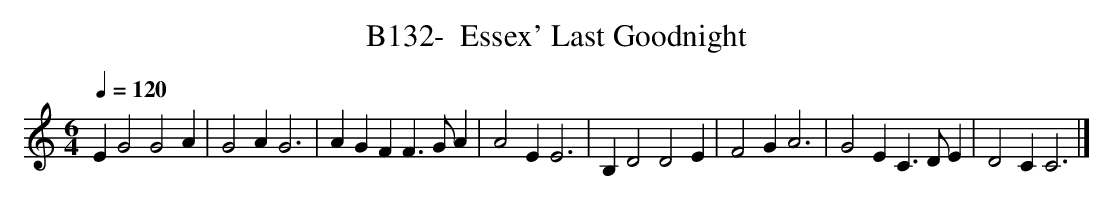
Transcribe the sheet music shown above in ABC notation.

X:1
T:B132-  Essex' Last Goodnight
Q:1/4=120
L:1/4
M:6/4
K:C
EG2G2A|G2AG3|AGFF3/2G/2A|A2EE3|\
B,D2D2E|F2GA3|G2EC3/2D/2E|D2CC3|]
